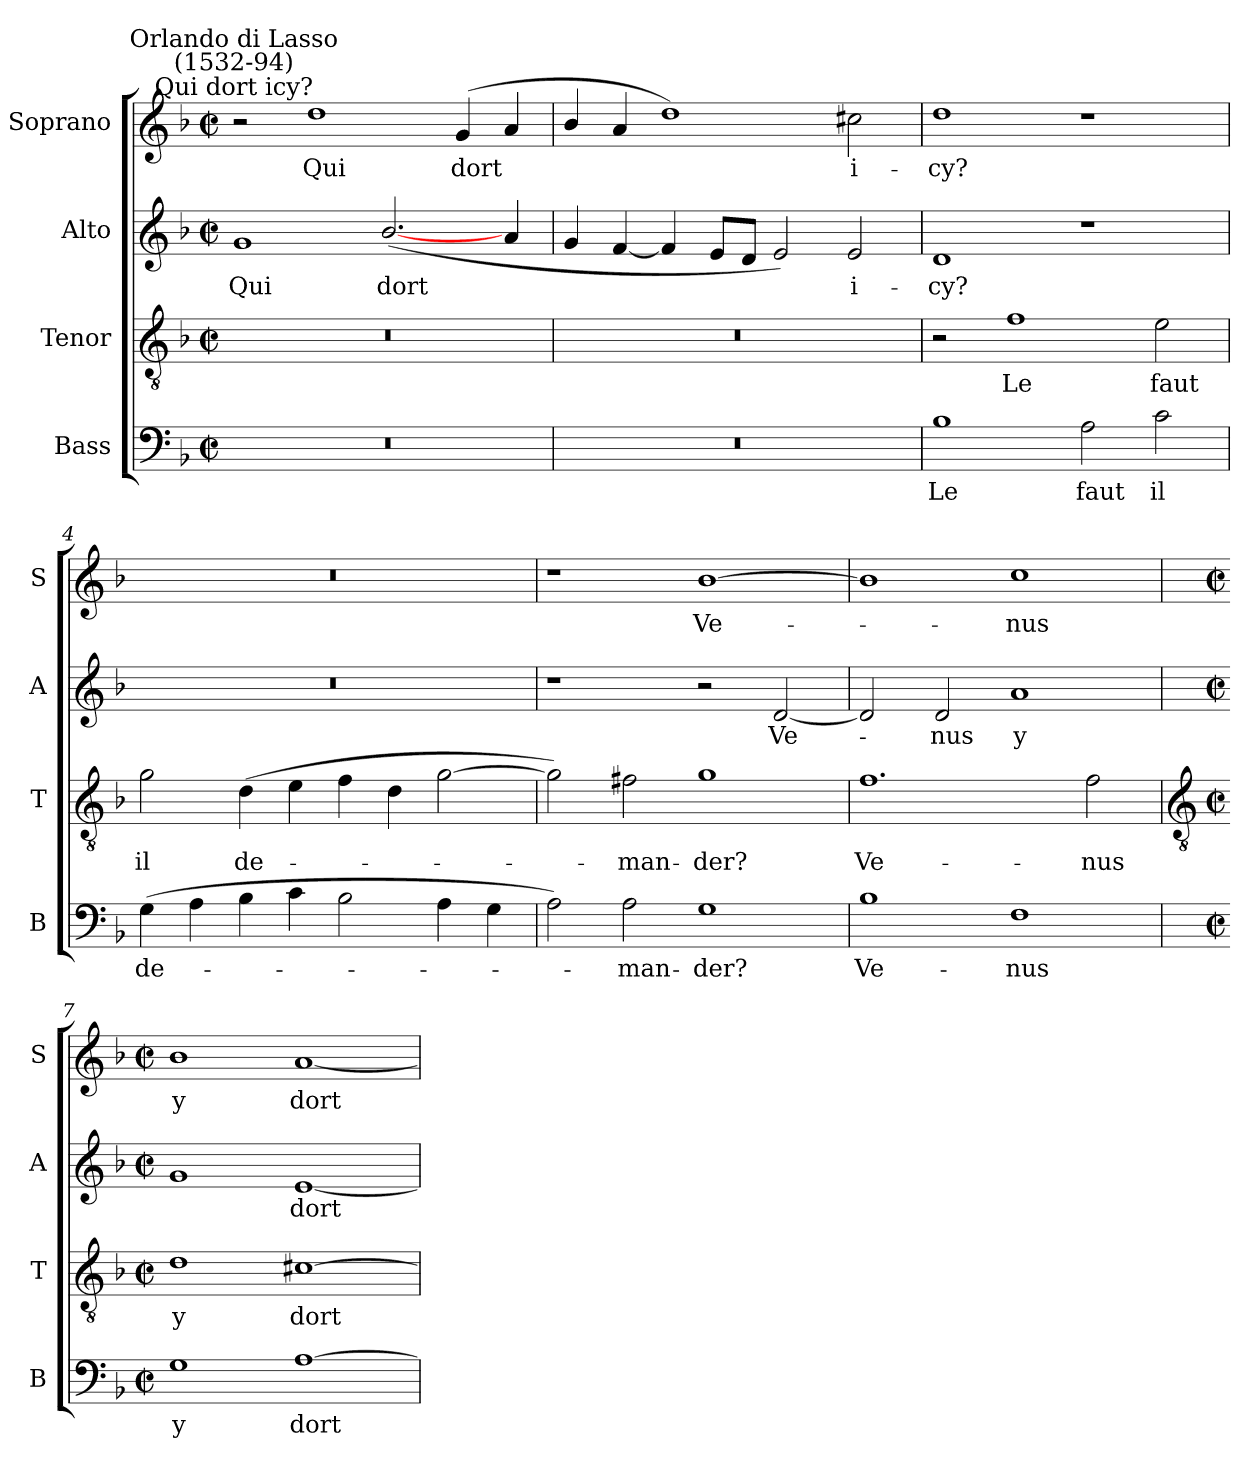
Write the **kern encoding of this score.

**kern	**text	**kern	**text	**kern	**text	**kern	**text
*part4	*part4	*part3	*part3	*part2	*part2	*part1	*part1
*staff4	*staff4	*staff3	*staff3	*staff2	*staff2	*staff1	*staff1
*I"Bass	*	*I"Tenor	*	*I"Alto	*	*I"Soprano	*
*I'B	*	*I'T	*	*I'A	*	*I'S	*
*clefF4	*	*clefGv2	*	*clefG2	*	*clefG2	*
*k[b-]	*	*k[b-]	*	*k[b-]	*	*k[b-]	*
*F:	*	*F:	*	*F:	*	*F:	*
*M4/2	*	*M4/2	*	*M4/2	*	*M4/2	*
*met(c|)	*	*met(c|)	*	*met(c|)	*	*met(c|)	*
=1	=1	=1	=1	=1	=1	=1	=1
!	!	!	!	!	!	!LO:TX:a:cj:t=Qui dort icy?	!
!	!	!	!	!	!	!LO:TX:a:cj:t=Orlando di Lasso\n(1532-94)	!
!	!	!	!	!	!LO:LY:b	!	!
0r	.	0r	.	1g	Qui	2r	.
!	!	!	!	!	!	!	!LO:LY:b
.	.	.	.	.	.	1dd	Qui
!	!	!	!	!	!LO:LY:b	!	!
.	.	.	.	(<[2.b-/	dort	.	.
!	!	!	!	!	!	!	!LO:LY:b
.	.	.	.	.	.	(<4g	dort
.	.	.	.	4a	.	4a	.
=2	=2	=2	=2	=2	=2	=2	=2
0r	.	0r	.	4g	.	4b-/	.
.	.	.	.	[4f	.	4a	.
.	.	.	.	4f]	.	1dd)	.
.	.	.	.	8eL	.	.	.
.	.	.	.	8dJ	.	.	.
.	.	.	.	2e)	.	.	.
!	!	!	!	!	!LO:LY:b	!	!LO:LY:b
.	.	.	.	2e	i-	2cc#	i-
=3	=3	=3	=3	=3	=3	=3	=3
!	!LO:LY:b	!	!	!	!LO:LY:b	!	!LO:LY:b
1B-	Le	2r	.	1d	-cy?	1dd	-cy?
!	!	!	!LO:LY:b	!	!	!	!
.	.	1f	Le	.	.	.	.
!	!LO:LY:b	!	!	!	!	!	!
2A	faut	.	.	1r	.	1r	.
!	!LO:LY:b	!	!LO:LY:b	!	!	!	!
2c	il	2e	faut	.	.	.	.
=4	=4	=4	=4	=4	=4	=4	=4
!	!LO:LY:b	!	!LO:LY:b	!	!	!	!
(>4G	de-	2g	il	0r	.	0r	.
4A	.	.	.	.	.	.	.
!	!	!	!LO:LY:b	!	!	!	!
4B-	.	(>4d	de-	.	.	.	.
4c	.	4e	.	.	.	.	.
2B-	.	4f	.	.	.	.	.
.	.	4d	.	.	.	.	.
4A	.	[2g	.	.	.	.	.
4G	.	.	.	.	.	.	.
=5	=5	=5	=5	=5	=5	=5	=5
2A)	.	2g])	.	1r	.	1r	.
!	!LO:LY:b	!	!LO:LY:b	!	!	!	!
2A	man-	2f#X	man-	.	.	.	.
!	!LO:LY:b	!	!LO:LY:b	!	!	!	!LO:LY:b
1G	-der?	1g	-der?	2r	.	[1b-	Ve-
!	!	!	!	!	!LO:LY:b	!	!
.	.	.	.	[2d	Ve-	.	.
=6	=6	=6	=6	=6	=6	=6	=6
!	!LO:LY:b	!	!LO:LY:b	!	!	!	!
1B-	Ve-	1.f	Ve-	2d]	.	1b-]	.
!	!	!	!	!	!LO:LY:b	!	!
.	.	.	.	2d	nus	.	.
!	!LO:LY:b	!	!	!	!LO:LY:b	!	!LO:LY:b
1F	-nus	.	.	1a	y	1cc	nus
!	!	!	!LO:LY:b	!	!	!	!
.	.	2f	-nus	.	.	.	.
!!LO:LB:g=z
=7	=7	=7	=7	=7	=7	=7	=7
*	*	*clefGv2	*	*	*	*	*
*M4/2	*	*M4/2	*	*M4/2	*	*M4/2	*
*met(c|)	*	*met(c|)	*	*met(c|)	*	*met(c|)	*
!	!LO:LY:b	!	!LO:LY:b	!	!	!	!LO:LY:b
1G	y	1d	y	1g	.	1b-	y
!	!LO:LY:b	!	!LO:LY:b	!	!LO:LY:b	!	!LO:LY:b
[1A	dort	[1c#X	dort	[1e	dort	[1a	dort
=	=	=	=	=	=	=	=
*-	*-	*-	*-	*-	*-	*-	*-
